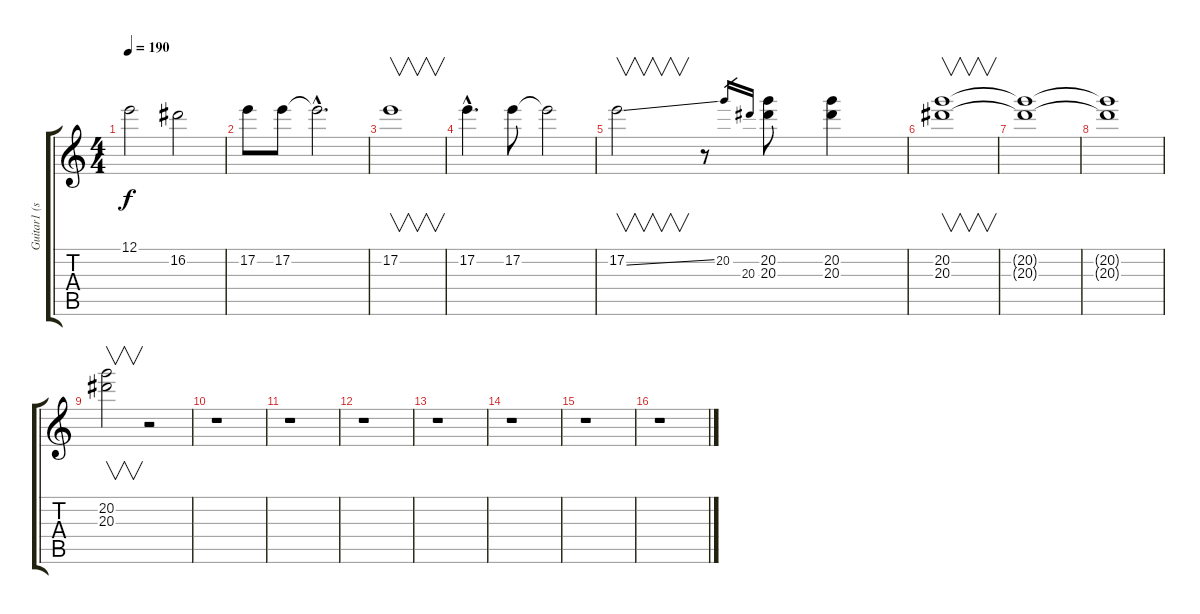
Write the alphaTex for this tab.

\track ("Guitar1 (solo)" "Guitar1 (s") {instrument electricguitarjazz}
\staff {score tabs}
\tuning (E4 B3 G3 D3 A2 E2) {hide}
\ts (4 4)
\tempo 190
\clef g2
\ks c
12.1.2{dy f} 16.2.2 |
17.2.8 17.2.8 17.2{hac t}.2{d} |
17.2.1{v} |
17.2{hac}.4{d} 17.2.8 17.2{t}.2 |
17.2{ss}.2{v} r.8 20.2.16{gr} 20.3.16{gr} (20.2 20.3).8 (20.2 20.3).4 |
(20.2 20.3).1{v} |
(20.2{t} 20.3{t}).1 |
(20.2{t} 20.3{t}).1 |
(20.2 20.3).2{v} r.2 |
r.1 |
r.1 |
r.1 |
r.1 |
r.1 |
r.1 |
r.1
